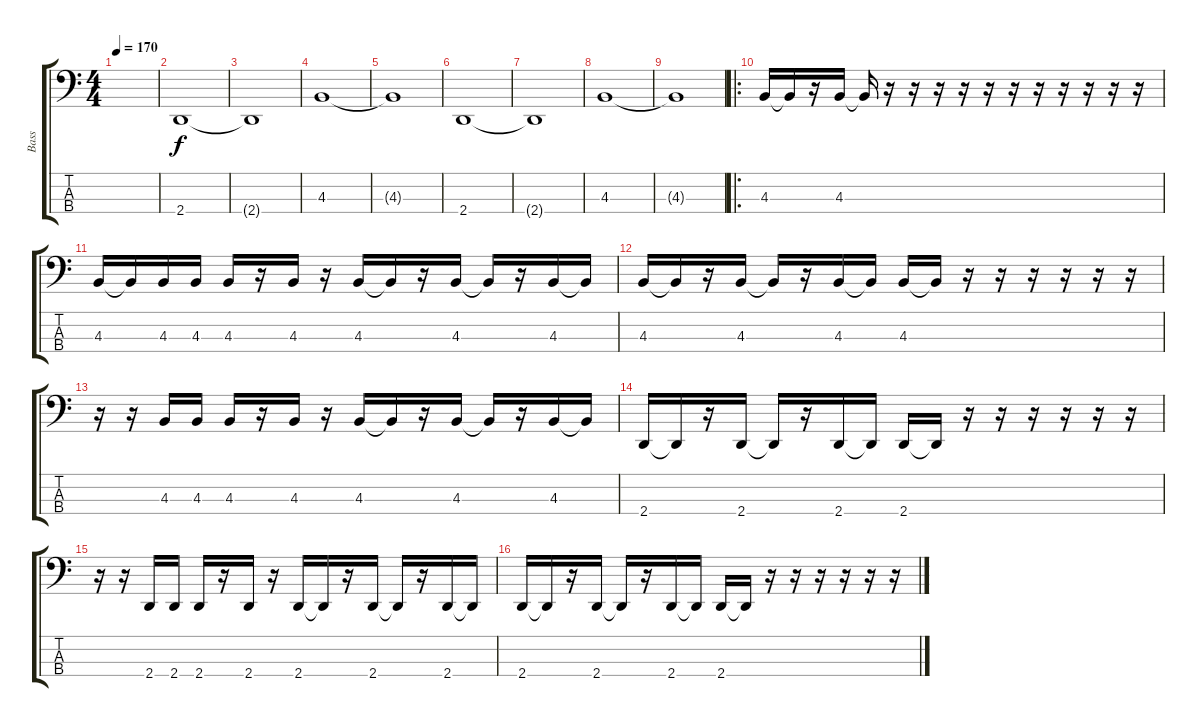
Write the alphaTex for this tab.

\track ("Bass" "Bass") {instrument electricbasspick}
\staff {score tabs}
\tuning (F2 C2 G1 C1) {hide}
\ts (4 4)
\tempo 170
\clef f4
\ks c
|
2.4.1 |
2.4{t}.1 |
4.3.1 |
4.3{t}.1 |
2.4.1 |
2.4{t}.1 |
4.3.1 |
4.3{t}.1 |
\ro
4.3.16 4.3{t}.16 r.16 4.3.16 4.3{t}.16 r.16 r.16 r.16 r.16 r.16 r.16 r.16 r.16 r.16 r.16 r.16 |
4.3.16 4.3{t}.16 4.3.16 4.3.16 4.3.16 r.16 4.3.16 r.16 4.3.16 4.3{t}.16 r.16 4.3.16 4.3{t}.16 r.16 4.3.16 4.3{t}.16 |
4.3.16 4.3{t}.16 r.16 4.3.16 4.3{t}.16 r.16 4.3.16 4.3{t}.16 4.3.16 4.3{t}.16 r.16 r.16 r.16 r.16 r.16 r.16 |
r.16 r.16 4.3.16 4.3.16 4.3.16 r.16 4.3.16 r.16 4.3.16 4.3{t}.16 r.16 4.3.16 4.3{t}.16 r.16 4.3.16 4.3{t}.16 |
2.4.16 2.4{t}.16 r.16 2.4.16 2.4{t}.16 r.16 2.4.16 2.4{t}.16 2.4.16 2.4{t}.16 r.16 r.16 r.16 r.16 r.16 r.16 |
r.16 r.16 2.4.16 2.4.16 2.4.16 r.16 2.4.16 r.16 2.4.16 2.4{t}.16 r.16 2.4.16 2.4{t}.16 r.16 2.4.16 2.4{t}.16 |
2.4.16 2.4{t}.16 r.16 2.4.16 2.4{t}.16 r.16 2.4.16 2.4{t}.16 2.4.16 2.4{t}.16 r.16 r.16 r.16 r.16 r.16 r.16
